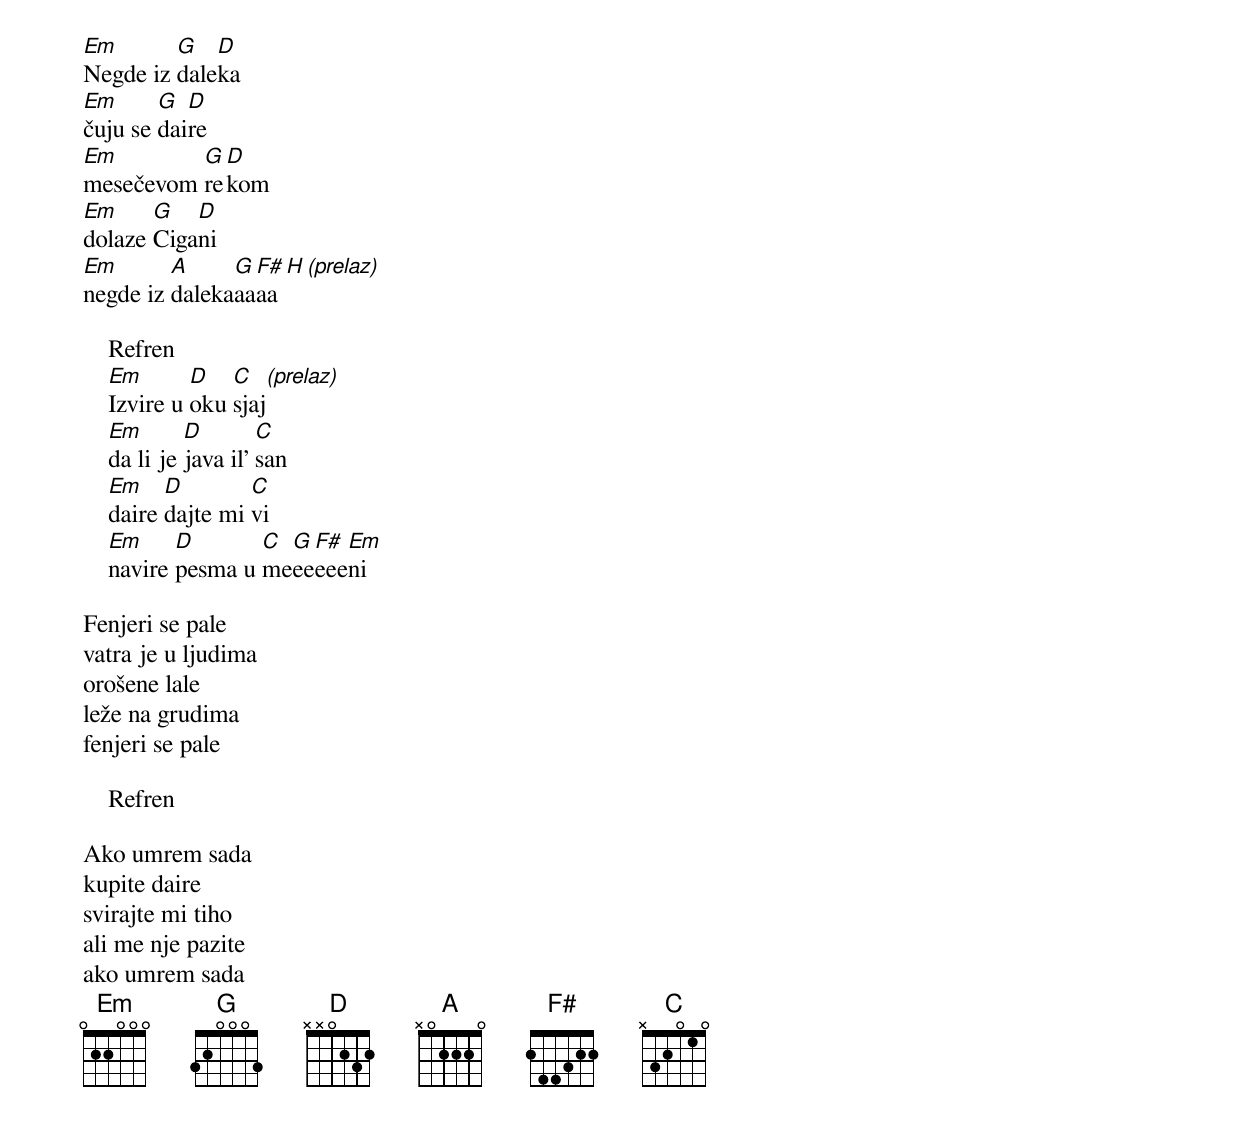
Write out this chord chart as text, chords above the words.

Em       G   D
Negde iz daleka
Em      G  D
čuju se daire
Em        G D
mesečevom rekom
Em     G   D
dolaze Cigani
Em       A     G F# H   (prelaz)
negde iz dalekaaaaa

    Refren
    Em       D   C     (prelaz)
    Izvire u oku sjaj
    Em       D        C
    da li je java il' san
    Em    D        C
    daire dajte mi vi
    Em     D       C G F# Em
    navire pesma u meeeeeeni

Fenjeri se pale
vatra je u ljudima
orošene lale
leže na grudima
fenjeri se pale

    Refren

Ako umrem sada
kupite daire
svirajte mi tiho
ali me nje pazite
ako umrem sada
